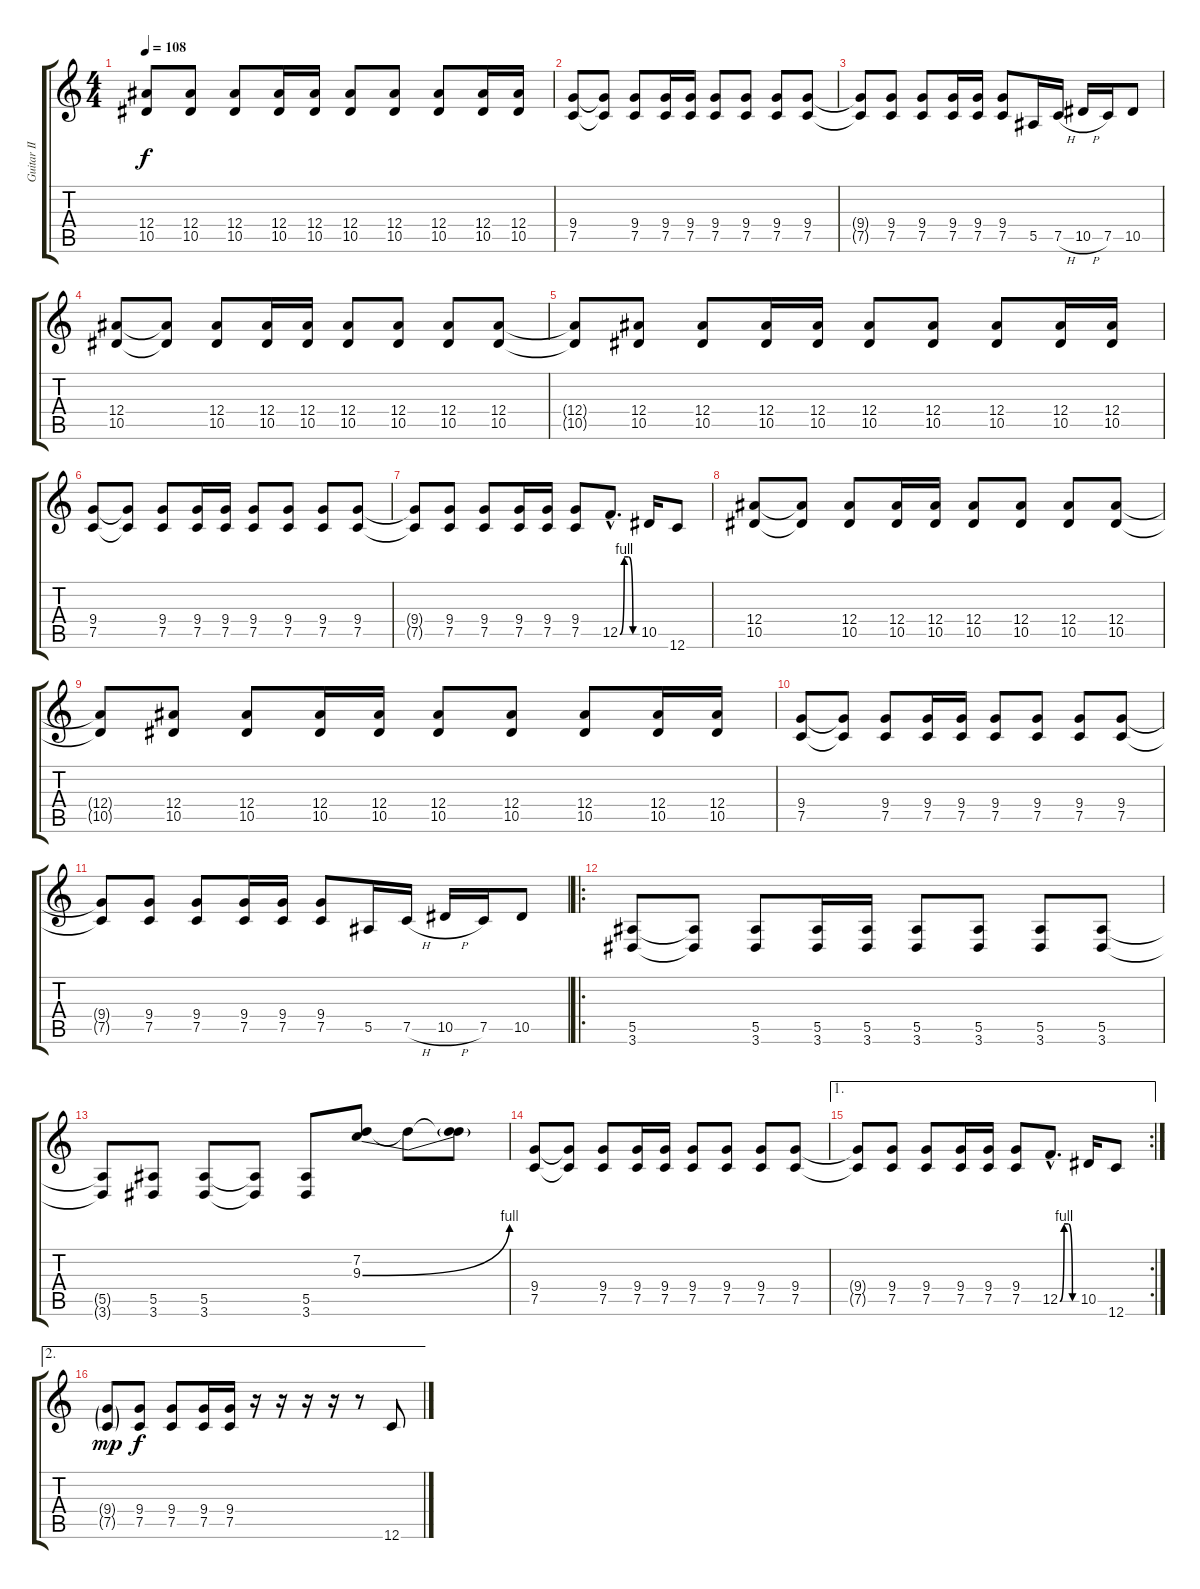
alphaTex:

\track ("Guitar II" "Guitar II") {instrument overdrivenguitar}
\staff {score tabs}
\tuning (C4 G3 Eb3 Bb2 F2 C2) {hide}
\ts (4 4)
\tempo 108
\clef g2
\ks c
(12.4{t} 10.5{t}).8{dy f} (12.4 10.5).8 (12.4 10.5).8 (12.4 10.5).16 (12.4 10.5).16 (12.4 10.5).8 (12.4 10.5).8 (12.4 10.5).8 (12.4 10.5).16 (12.4 10.5).16 |
(9.4 7.5).8 (9.4{t} 7.5{t}).8 (9.4 7.5).8 (9.4 7.5).16 (9.4 7.5).16 (9.4 7.5).8 (9.4 7.5).8 (9.4 7.5).8 (9.4 7.5).8 |
(9.4{t} 7.5{t}).8 (9.4 7.5).8 (9.4 7.5).8 (9.4 7.5).16 (9.4 7.5).16 (9.4 7.5).8 5.5.16 7.5{h}.16 10.5{h}.16 7.5.16 10.5.8 |
(12.4 10.5).8 (12.4{t} 10.5{t}).8 (12.4 10.5).8 (12.4 10.5).16 (12.4 10.5).16 (12.4 10.5).8 (12.4 10.5).8 (12.4 10.5).8 (12.4 10.5).8 |
(12.4{t} 10.5{t}).8 (12.4 10.5).8 (12.4 10.5).8 (12.4 10.5).16 (12.4 10.5).16 (12.4 10.5).8 (12.4 10.5).8 (12.4 10.5).8 (12.4 10.5).16 (12.4 10.5).16 |
(9.4 7.5).8 (9.4{t} 7.5{t}).8 (9.4 7.5).8 (9.4 7.5).16 (9.4 7.5).16 (9.4 7.5).8 (9.4 7.5).8 (9.4 7.5).8 (9.4 7.5).8 |
(9.4{t} 7.5{t}).8 (9.4 7.5).8 (9.4 7.5).8 (9.4 7.5).16 (9.4 7.5).16 (9.4 7.5).8 12.5{be (custom 0 0 15 4 30 4 45 0 60 0) hac}.8{d} 10.5.16 12.6.8 |
(12.4 10.5).8 (12.4{t} 10.5{t}).8 (12.4 10.5).8 (12.4 10.5).16 (12.4 10.5).16 (12.4 10.5).8 (12.4 10.5).8 (12.4 10.5).8 (12.4 10.5).8 |
(12.4{t} 10.5{t}).8 (12.4 10.5).8 (12.4 10.5).8 (12.4 10.5).16 (12.4 10.5).16 (12.4 10.5).8 (12.4 10.5).8 (12.4 10.5).8 (12.4 10.5).16 (12.4 10.5).16 |
(9.4 7.5).8 (9.4{t} 7.5{t}).8 (9.4 7.5).8 (9.4 7.5).16 (9.4 7.5).16 (9.4 7.5).8 (9.4 7.5).8 (9.4 7.5).8 (9.4 7.5).8 |
(9.4{t} 7.5{t}).8 (9.4 7.5).8 (9.4 7.5).8 (9.4 7.5).16 (9.4 7.5).16 (9.4 7.5).8 5.5.16 7.5{h}.16 10.5{h}.16 7.5.16 10.5.8 |
\ro
(5.5 3.6).8 (5.5{t} 3.6{t}).8 (5.5 3.6).8 (5.5 3.6).16 (5.5 3.6).16 (5.5 3.6).8 (5.5 3.6).8 (5.5 3.6).8 (5.5 3.6).8 |
(5.5{t} 3.6{t}).8 (5.5 3.6).8 (5.5 3.6).8 (5.5{t} 3.6{t}).8 (5.5 3.6).8 (7.2 9.3{be (bend 0 0 60 4)}).8 7.2{t}.8 (7.2{t} 9.3{t}).8 |
(9.4 7.5).8 (9.4{t} 7.5{t}).8 (9.4 7.5).8 (9.4 7.5).16 (9.4 7.5).16 (9.4 7.5).8 (9.4 7.5).8 (9.4 7.5).8 (9.4 7.5).8 |
\ae 1
\rc 2
(9.4{t} 7.5{t}).8 (9.4 7.5).8 (9.4 7.5).8 (9.4 7.5).16 (9.4 7.5).16 (9.4 7.5).8 12.5{be (custom 0 0 15 4 30 4 45 0 60 0) hac}.8{d} 10.5.16 12.6.8 |
\ae 2
(9.4{g} 7.5{g}).8{dy mp} (9.4 7.5).8{dy f} (9.4 7.5).8 (9.4 7.5).16 (9.4 7.5).16 r.16 r.16 r.16 r.16 r.8 12.6{ss}.8
